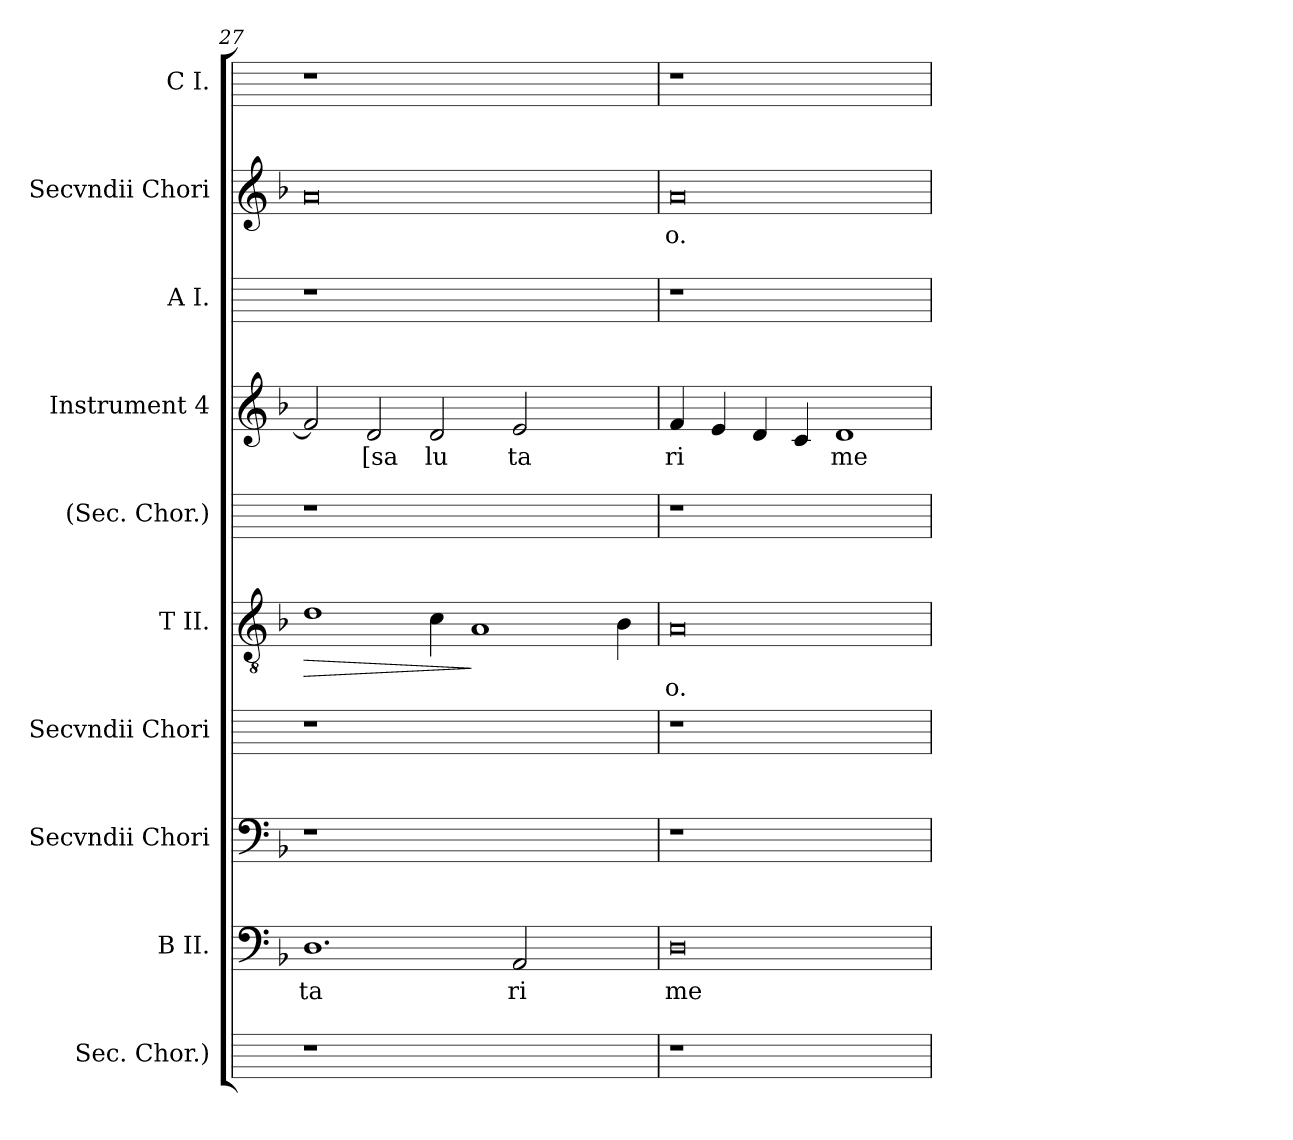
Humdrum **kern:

**kern	**kern	**text	**kern	**kern	**kern	**text	**dynam	**kern	**kern	**text	**kern	**kern	**text	**kern
*part10	*part9	*part9	*part8	*part7	*part6	*part6	*part6	*part5	*part4	*part4	*part3	*part2	*part2	*part1
*staff10	*staff9	*staff9	*staff8	*staff7	*staff6	*staff6	*staff6	*staff5	*staff4	*staff4	*staff3	*staff2	*staff2	*staff1
*I"Sec. Chor.)	*I"B II.	*	*I"Secvndii Chori	*I"Secvndii Chori	*I"T II.	*	*	*I"(Sec. Chor.)	*I"Instrument 4	*	*I"A I.	*I"Secvndii Chori	*	*I"C I.
*I'Ch	*I'B II.	*	*I'Sec. Chor.	*I'Ch	*I'T II.	*	*	*I'Ch	*	*	*I'A I.	*I'C II.	*	*I'C I.
*	*clefF4	*	*clefF4	*	*clefGv2	*	*	*	*clefG2	*	*	*clefG2	*	*
*	*k[b-]	*	*k[b-]	*	*k[b-]	*	*	*	*k[b-]	*	*	*k[b-]	*	*
*	*F:	*	*F:	*	*F:	*	*	*	*F:	*	*	*F:	*	*
=27	=27	=27	=27	=27	=27	=27	=27	=27	=27	=27	=27	=27	=27	=27
!	!	!LO:LY:b:cj	!	!	!	!	!LO:HP:b	!	!	!	!	!	!	!
1r	1.D	ta	1r	1r	1d	.	>	1r	2f/]	.	1r	0a	.	1r
!	!	!	!	!	!	!	!	!	!	!LO:LY:b:cj	!	!	!	!
.	.	.	.	.	.	.	.	.	2d/	[sa	.	.	.	.
!	!	!	!	!	!	!	!	!	!	!LO:LY:b:cj	!	!	!	!
1.ryy	.	.	1.ryy	1.ryy	4c<\	.	.	1.ryy	2d/	lu	1.ryy	.	.	1.ryy
.	.	.	.	.	1A	.	]	.	.	.	.	.	.	.
!	!	!LO:LY:b:cj	!	!	!	!	!	!	!	!LO:LY:b:cj	!	!	!	!
.	2AA/	ri	.	.	.	.	.	.	2e/	ta	.	.	.	.
.	2ryy	.	.	.	.	.	.	.	2ryy	.	.	2ryy	.	.
.	.	.	.	.	4B-\	.	.	.	.	.	.	.	.	.
=28	=28	=28	=28	=28	=28	=28	=28	=28	=28	=28	=28	=28	=28	=28
!	!	!LO:LY:b:cj	!	!	!	!LO:LY:b:rj	!	!	!	!LO:LY:b:cj	!	!	!LO:LY:b:rj	!
1r	0D	me	1r	1r	0A	o.	.	1r	4f/	ri	1r	0a	o.	1r
.	.	.	.	.	.	.	.	.	4e/	.	.	.	.	.
.	.	.	.	.	.	.	.	.	4d/	.	.	.	.	.
.	.	.	.	.	.	.	.	.	4c/	.	.	.	.	.
!	!	!	!	!	!	!	!	!	!	!LO:LY:b:cj	!	!	!	!
1ryy	.	.	1ryy	1ryy	.	.	.	1ryy	1d	me	1ryy	.	.	1ryy
=	=	=	=	=	=	=	=	=	=	=	=	=	=	=
*-	*-	*-	*-	*-	*-	*-	*-	*-	*-	*-	*-	*-	*-	*-
